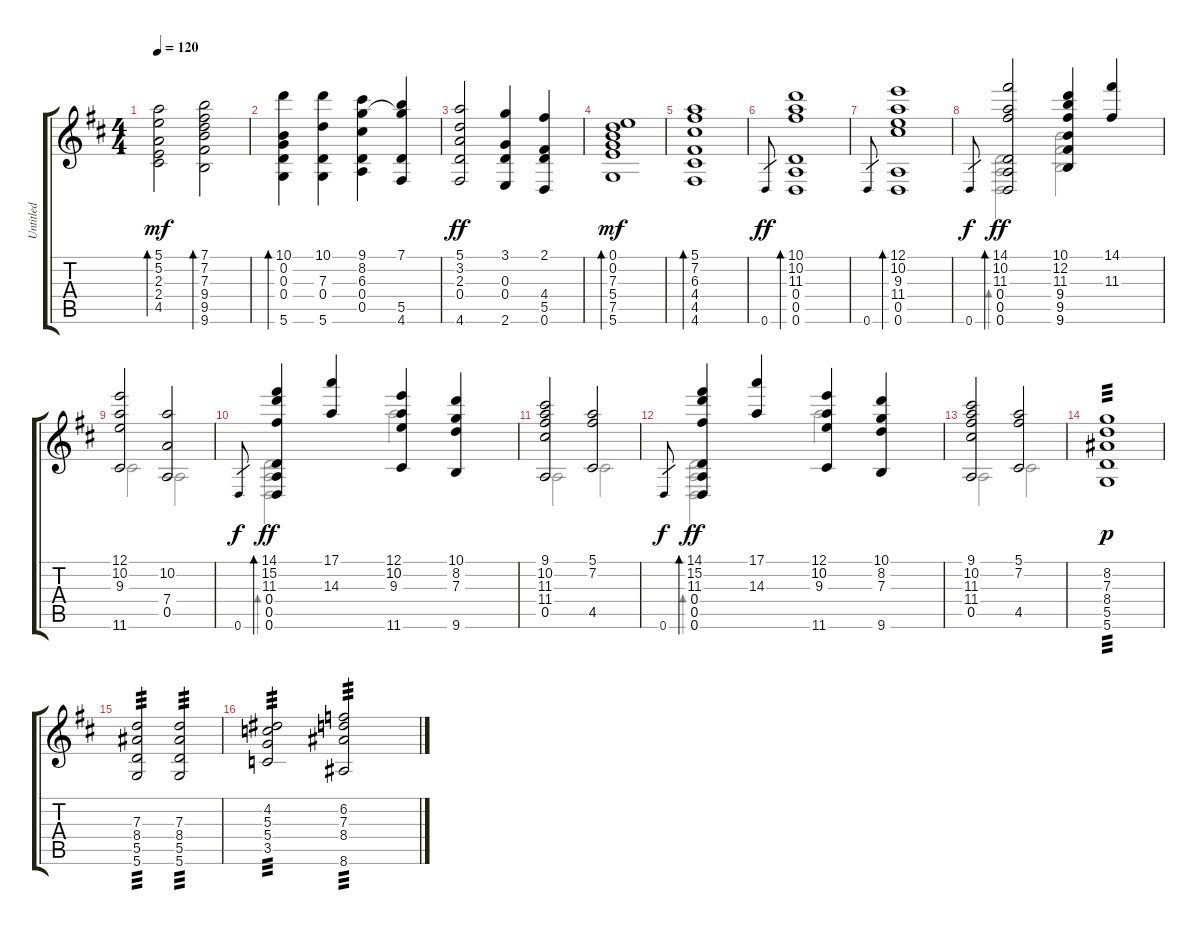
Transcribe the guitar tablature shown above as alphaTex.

\track ("Untitled" "Untitled") {instrument acousticguitarnylon}
\staff {score tabs}
\tuning (E4 B3 G3 D3 A2 D2) {hide}
\voice
\ts (4 4)
\tempo 120
\clef g2
\ks d
(5.1 5.2 2.3 2.4 4.5).2{bd 30 dy mf} (7.1 7.2 7.3 9.4 9.5 9.6).2{bd 30} |
(10.1 0.2 0.3 0.4 5.6).4{bd 30} (10.1 7.3 0.4 5.6).4 (9.1 8.2 6.3 0.4 0.5).4 (7.1 8.2{t} 5.5 4.6).4 |
(5.1 3.2 2.3 0.4 4.6).2{dy ff} (3.1 0.3 0.4 2.6).4 (2.1 4.4 5.5 0.6).4 |
(0.1 0.2 7.3 5.4 7.5 5.6).1{bd 30 dy mf} |
(5.1 7.2 6.3 4.4 4.5 4.6).1{bd 30} |
0.6.8{gr dy ff} (10.1 10.2 11.3 0.4 0.5 0.6).1{bd 30} |
0.6.8{gr} (12.1 10.2 9.3 11.4 0.5 0.6).1{bd 30} |
0.6.8{gr dy f} (14.1 10.2 11.3 0.4 0.5 0.6).2{bd 30 dy ff} (10.1 12.2 11.3 9.4 9.5 9.6).4 (14.1 11.3).4 |
(12.1 10.2 9.3 11.6).2 (10.2 7.4 0.5).2 |
0.6.8{gr dy f} (14.1 15.2 11.3 0.4 0.5 0.6).4{bd 30 dy ff} (17.1 14.3).4 (12.1 10.2 9.3 11.6).4 (10.1 8.2 7.3 9.6).4 |
(9.1 10.2 11.3 11.4 0.5).2 (5.1 7.2 4.5).2 |
0.6.8{gr dy f} (14.1 15.2 11.3 0.4 0.5 0.6).4{bd 30 dy ff} (17.1 14.3).4 (12.1 10.2 9.3 11.6).4 (10.1 8.2 7.3 9.6).4 |
(9.1 10.2 11.3 11.4 0.5).2 (5.1 7.2 4.5).2 |
(8.2 7.3 8.4 5.5 5.6).1{tp 3 dy p} |
(7.3 8.4 5.5 5.6).2{tp 3} (7.3 8.4 5.5 5.6).2{tp 3} |
(4.2 5.3 5.4 3.5).2{tp 3} (6.2 7.3 8.4 8.6).2{tp 3}
\voice
\clef g2
\ottava regular
\simile none
\ks d
|
|
|
|
|
|
|
(0.4 0.5 0.6).2{bd 30 dy ff} (9.4 9.5 9.6).2 |
11.6.2 0.5.2 |
(0.4 0.5 0.6).2{bd 30} 10.2.2 |
0.5.2 4.5.2 |
(0.4 0.5 0.6).2{bd 30} 10.2.2 |
0.5.2 4.5.2 |
|
|
